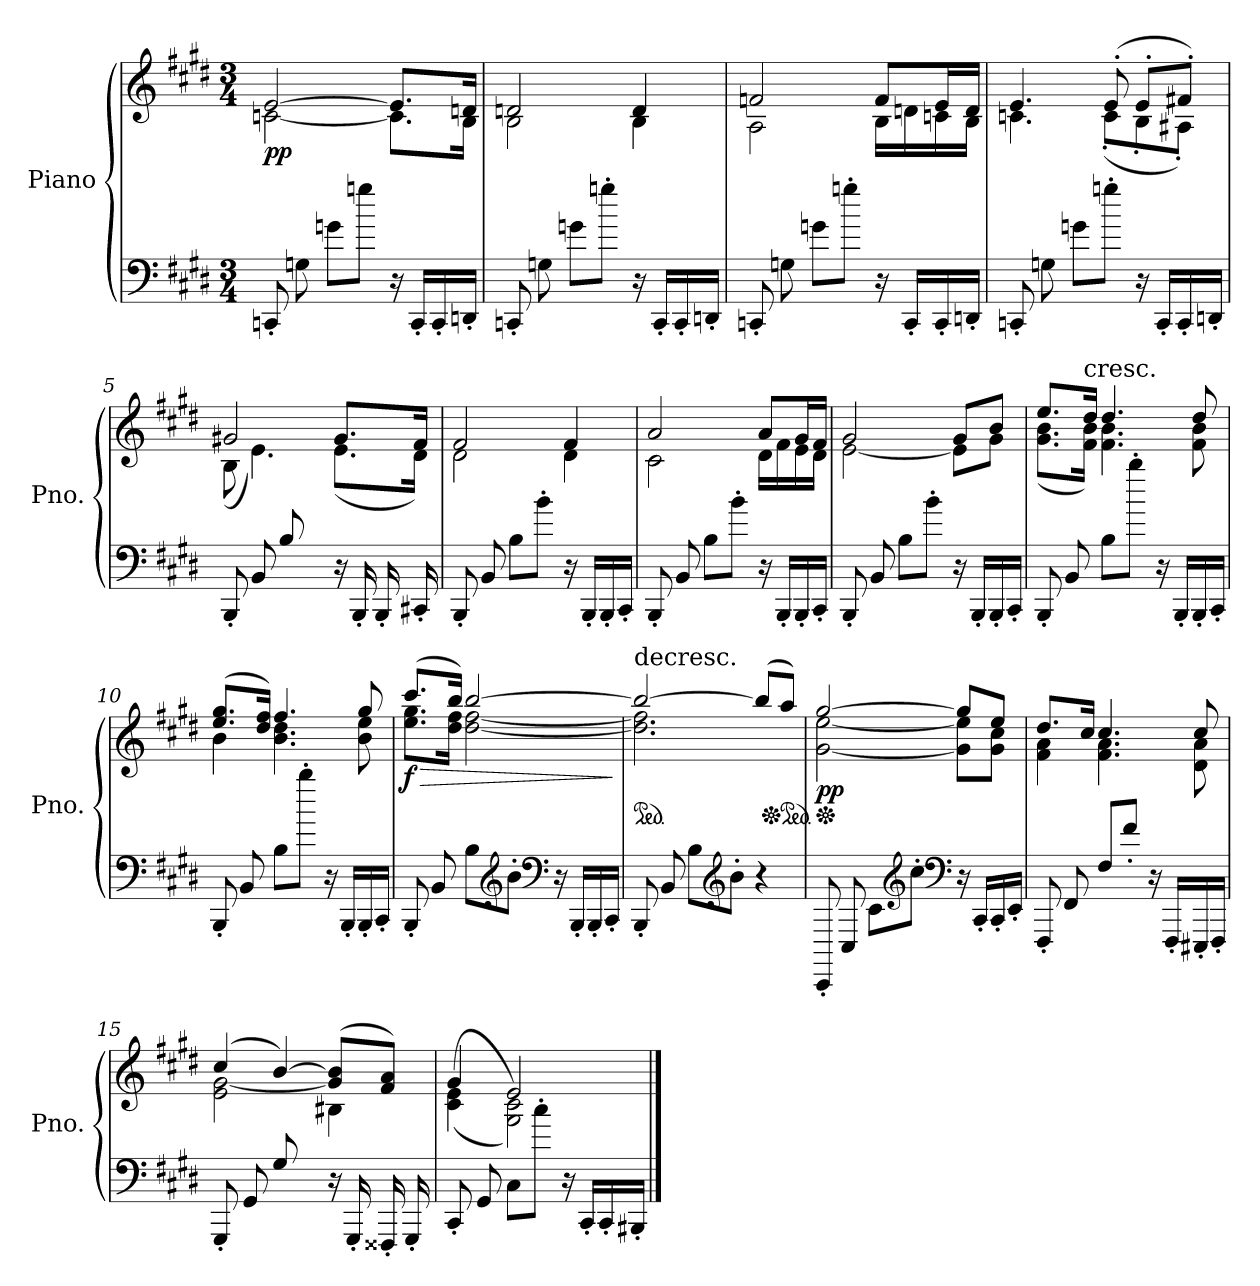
**kern	**kern	**dynam
*part1	*part1	*part1
*staff2	*staff1	*staff1/2
*I"Piano	*	*
*I'Pno.	*	*
*clefF4	*clefG2	*
*k[f#c#g#d#]	*k[f#c#g#d#]	*
*M3/4	*M3/4	*
=1	=1	=1
*	*^	*
!	!	!	!LO:DY:b
8CCn'/	[2e/	[2cn\	pp
8Gn\	.	.	.
8gn\L	.	.	.
8ggn\J	.	.	.
16r	8.e/L]	8.c\L]	.
16CC'/LL	.	.	.
16CC'/	.	.	.
16DDn'/JJ	16dn/Jk	16B\Jk	.
=2	=2	=2	=2
8CCn'/	2dn/	2B\	.
8Gn\	.	.	.
8gn\L	.	.	.
8ggn'\J	.	.	.
16r	4d/	4B\	.
16CC'/LL	.	.	.
16CC'/	.	.	.
16DDn'/JJ	.	.	.
=3	=3	=3	=3
8CCn'/	2fn/	2A\	.
8Gn\	.	.	.
8gn\L	.	.	.
8ggn'\J	.	.	.
16r	8f/L	16B\LL	.
16CC'/LL	.	16dn\	.
16CC'/	16e/L	16cn\	.
16DDn'/JJ	16d/JJ	16B\JJ	.
!!LO:LB:g=z	!!
=4	=4	=4	=4
8CCn'/	4.e/	4.cn\	.
8Gn\	.	.	.
8gn\L	.	.	.
8ggn'\J	(>8e'/	(<8c'\L	.
16r	8e'/L	8B'\	.
16CC'/LL	.	.	.
16CC'/	8f#X'/J)	8A#X'\J)	.
16DDn'/JJ	.	.	.
=5	=5	=5	=5
*	*	*^	*
8BBB'/	2g#X/	(<8B\	4.ryy	.
8BB/	.	4.e\)	.	.
8B/L	.	.	.	.
8ryy	.	.	8b'\J	.
16r	8.g#/L	(>8.e\L	4ryy	.
16BBB'/LL	.	.	.	.
16BBB'/	.	.	.	.
16CC#X'/JJ	16f#/Jk	16d#\Jk)	.	.
*	*	*v	*v	*
=6	=6	=6	=6
8BBB'/	2f#/	2d#\	.
8BB/	.	.	.
8B\L	.	.	.
8b'\J	.	.	.
16r	4f#/	4d#\	.
16BBB'/LL	.	.	.
16BBB'/	.	.	.
16CC#'/JJ	.	.	.
=7	=7	=7	=7
8BBB'/	2a/	2c#\	.
8BB/	.	.	.
8B\L	.	.	.
8b'\J	.	.	.
16r	8a/L	16d#\LL	.
16BBB'/LL	.	16f#\	.
16BBB'/	16g#/L	16e\	.
16CC#'/JJ	16f#/JJ	16d#\JJ	.
!!LO:LB:g=z	!!
=8	=8	=8	=8
8BBB'/	2g#/	[2e\	.
8BB/	.	.	.
8B\L	.	.	.
8b'\J	.	.	.
16r	8g#/L	8e\L]	.
16BBB'/LL	.	.	.
16BBB'/	8b/J	8g#\J	.
16CC#'/JJ	.	.	.
=9	=9	=9	=9
8BBB'/	8.ee/L	(>8.g#\ 8.b\L	.
8BB/	.	.	.
!	!LO:TX:a:t=cresc.	!	!
.	16dd#/Jk	16f#\ 16b\Jk)	.
8B\L	4.dd#/	4.f#\ 4.b\	.
8bb'\J	.	.	.
16r	.	.	.
16BBB'/LL	.	.	.
16BBB'/	8dd#/	8f#\ 8b\	.
16CC#'/JJ	.	.	.
=10	=10	=10	=10
8BBB'/	(>8.ee/ 8.gg#/L	4b\	.
8BB/	.	.	.
.	16dd#/ 16ff#/Jk)	.	.
8B\L	4.ff#/	4.b\ 4.dd#\	.
8bb'\J	.	.	.
16r	.	.	.
16BBB'/LL	.	.	.
16BBB'/	8gg#/	8b\ 8ee\	.
16CC#'/JJ	.	.	.
=11	=11	=11	=11
!	!	!	!LO:HP:b
!	!	!	!LO:DY:n=1:b
8BBB'/	(>8.ccc#/L	8.ee\ 8.gg#\L	> f
8BB/	.	.	.
.	16bb/Jk)	16dd#\ 16ff#\Jk	.
8B\L	[2bb/	[2dd#\ [2ff#\	.
*clefG2	*	*	*
8b'\J	.	.	.
*clefF4	*	*	*
16r	.	.	.
16BBB'/LL	.	.	.
16BBB'/	.	.	.
16CC#'/JJ	.	.	.
*	*v	*v	*
.	.	]
!!LO:LB:g=z
=12	=12	=12
*	*ped	*
*	*^	*
!	!LO:TX:a:t=decresc.	!	!
8BBB'/	2bb/_	2.dd#\] 2.ff#\]	.
8BB/	.	.	.
8B\L	.	.	.
*clefG2	*	*	*
8b'\J	.	.	.
4r	(>8bb/L]	.	.
*	*Xped	*	*
*	*ped	*	*
.	8aa/J)	.	.
=13	=13	=13	=13
*	*Xped	*	*
!	!	!	!LO:DY:b
8CC#'/	[2gg#/	[2g#\ [2ee\	pp
8C#/	.	.	.
8c#\L	.	.	.
*clefG2	*	*	*
8cc#'\J	.	.	.
*clefF4	*	*	*
16r	8gg#/L]	8g#\] 8ee\]L	.
16CC#'/LL	.	.	.
16CC#'/	8ee/J	8g#\ 8cc#\J	.
16EE'/JJ	.	.	.
=14	=14	=14	=14
8FFF#'/	8.dd#/L	4f#\ 4a\	.
8FF#/	.	.	.
.	16cc#/Jk	.	.
8F#/L	4.cc#/	4.f#\ 4.a\	.
8f#'/J	.	.	.
16r	.	.	.
16FFF#'/LL	.	.	.
16EEE#X'/	8cc#/	8d#\ 8a\	.
16FFF#'/JJ	.	.	.
!!LO:PB:g=z
=15	=15	=15	=15
*	*	*^	*
8GGG#'/	(>4cc#/	2e\ [2g#\	4.ryy	.
8GG#/	.	.	.	.
8G#/L	[4b/)	.	.	.
8ryy	.	.	8gg#'\J	.
16r	(>8g#/] 8b/]L	4B#X\	4ryy	.
16GGG#'/LL	.	.	.	.
16FFF##X'/	8f#/ 8a/J)	.	.	.
16GGG#'/JJ	.	.	.	.
*	*	*v	*v	*
=16	=16	=16	=16
8CC#'/	4g#/	(>(<4c#\ 4e\	.
8GG#/	.	.	.
8C#\L	2e/	2G#\ 2c#\))	.
8cc#'\J	.	.	.
16r	.	.	.
16CC#'/LL	.	.	.
16CC#'/	.	.	.
16BBB#X'/JJ	.	.	.
*	*v	*v	*
==	==	==
*-	*-	*-
